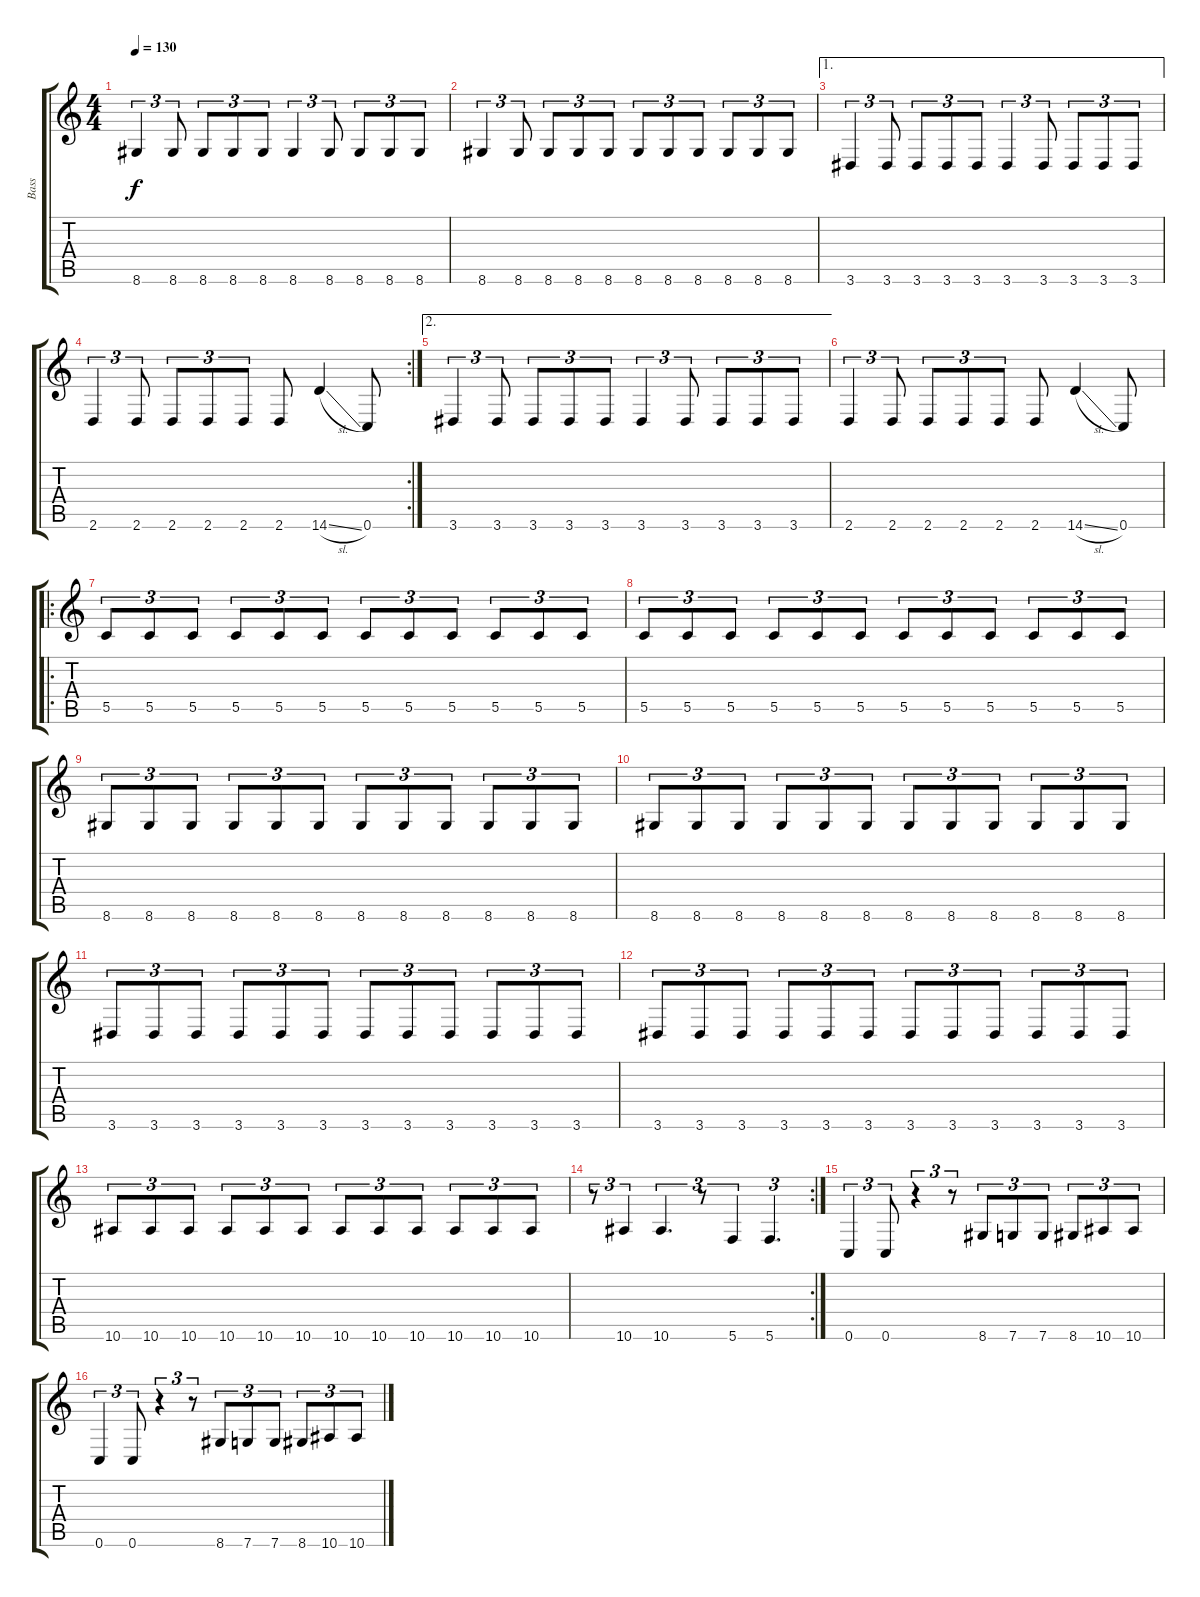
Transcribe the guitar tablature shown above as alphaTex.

\track ("Bass" "Bass") {instrument slapbass1}
\staff {score tabs}
\tuning (D4 A3 F3 C3 G2 C2) {hide}
\ts (4 4)
\tempo 130
\clef g2
\ks c
8.6.4{tu (3 2) dy f} 8.6.8{tu (3 2)} 8.6.8{tu (3 2)} 8.6.8{tu (3 2)} 8.6.8{tu (3 2)} 8.6.4{tu (3 2)} 8.6.8{tu (3 2)} 8.6.8{tu (3 2)} 8.6.8{tu (3 2)} 8.6.8{tu (3 2)} |
8.6.4{tu (3 2)} 8.6.8{tu (3 2)} 8.6.8{tu (3 2)} 8.6.8{tu (3 2)} 8.6.8{tu (3 2)} 8.6.8{tu (3 2)} 8.6.8{tu (3 2)} 8.6.8{tu (3 2)} 8.6.8{tu (3 2)} 8.6.8{tu (3 2)} 8.6.8{tu (3 2)} |
\ae 1
3.6.4{tu (3 2)} 3.6.8{tu (3 2)} 3.6.8{tu (3 2)} 3.6.8{tu (3 2)} 3.6.8{tu (3 2)} 3.6.4{tu (3 2)} 3.6.8{tu (3 2)} 3.6.8{tu (3 2)} 3.6.8{tu (3 2)} 3.6.8{tu (3 2)} |
\rc 2
2.6.4{tu (3 2)} 2.6.8{tu (3 2)} 2.6.8{tu (3 2)} 2.6.8{tu (3 2)} 2.6.8{tu (3 2)} 2.6.8 14.6{sl}.4 0.6.8 |
\ae 2
3.6.4{tu (3 2)} 3.6.8{tu (3 2)} 3.6.8{tu (3 2)} 3.6.8{tu (3 2)} 3.6.8{tu (3 2)} 3.6.4{tu (3 2)} 3.6.8{tu (3 2)} 3.6.8{tu (3 2)} 3.6.8{tu (3 2)} 3.6.8{tu (3 2)} |
2.6.4{tu (3 2)} 2.6.8{tu (3 2)} 2.6.8{tu (3 2)} 2.6.8{tu (3 2)} 2.6.8{tu (3 2)} 2.6.8 14.6{sl}.4 0.6.8 |
\ro
5.5.8{tu (3 2)} 5.5.8{tu (3 2)} 5.5.8{tu (3 2)} 5.5.8{tu (3 2)} 5.5.8{tu (3 2)} 5.5.8{tu (3 2)} 5.5.8{tu (3 2)} 5.5.8{tu (3 2)} 5.5.8{tu (3 2)} 5.5.8{tu (3 2)} 5.5.8{tu (3 2)} 5.5.8{tu (3 2)} |
5.5.8{tu (3 2)} 5.5.8{tu (3 2)} 5.5.8{tu (3 2)} 5.5.8{tu (3 2)} 5.5.8{tu (3 2)} 5.5.8{tu (3 2)} 5.5.8{tu (3 2)} 5.5.8{tu (3 2)} 5.5.8{tu (3 2)} 5.5.8{tu (3 2)} 5.5.8{tu (3 2)} 5.5.8{tu (3 2)} |
8.6.8{tu (3 2)} 8.6.8{tu (3 2)} 8.6.8{tu (3 2)} 8.6.8{tu (3 2)} 8.6.8{tu (3 2)} 8.6.8{tu (3 2)} 8.6.8{tu (3 2)} 8.6.8{tu (3 2)} 8.6.8{tu (3 2)} 8.6.8{tu (3 2)} 8.6.8{tu (3 2)} 8.6.8{tu (3 2)} |
8.6.8{tu (3 2)} 8.6.8{tu (3 2)} 8.6.8{tu (3 2)} 8.6.8{tu (3 2)} 8.6.8{tu (3 2)} 8.6.8{tu (3 2)} 8.6.8{tu (3 2)} 8.6.8{tu (3 2)} 8.6.8{tu (3 2)} 8.6.8{tu (3 2)} 8.6.8{tu (3 2)} 8.6.8{tu (3 2)} |
3.6.8{tu (3 2)} 3.6.8{tu (3 2)} 3.6.8{tu (3 2)} 3.6.8{tu (3 2)} 3.6.8{tu (3 2)} 3.6.8{tu (3 2)} 3.6.8{tu (3 2)} 3.6.8{tu (3 2)} 3.6.8{tu (3 2)} 3.6.8{tu (3 2)} 3.6.8{tu (3 2)} 3.6.8{tu (3 2)} |
3.6.8{tu (3 2)} 3.6.8{tu (3 2)} 3.6.8{tu (3 2)} 3.6.8{tu (3 2)} 3.6.8{tu (3 2)} 3.6.8{tu (3 2)} 3.6.8{tu (3 2)} 3.6.8{tu (3 2)} 3.6.8{tu (3 2)} 3.6.8{tu (3 2)} 3.6.8{tu (3 2)} 3.6.8{tu (3 2)} |
10.6.8{tu (3 2)} 10.6.8{tu (3 2)} 10.6.8{tu (3 2)} 10.6.8{tu (3 2)} 10.6.8{tu (3 2)} 10.6.8{tu (3 2)} 10.6.8{tu (3 2)} 10.6.8{tu (3 2)} 10.6.8{tu (3 2)} 10.6.8{tu (3 2)} 10.6.8{tu (3 2)} 10.6.8{tu (3 2)} |
\rc 2
r.8{tu (3 2)} 10.6.4{tu (3 2)} 10.6.4{d tu (3 2)} r.8{tu (3 2)} 5.6.4{tu (3 2)} 5.6.4{d tu (3 2)} |
0.6.4{tu (3 2)} 0.6.8{tu (3 2)} r.4{tu (3 2)} r.8{tu (3 2)} 8.6.8{tu (3 2)} 7.6.8{tu (3 2)} 7.6.8{tu (3 2)} 8.6.8{tu (3 2)} 10.6.8{tu (3 2)} 10.6.8{tu (3 2)} |
0.6.4{tu (3 2)} 0.6.8{tu (3 2)} r.4{tu (3 2)} r.8{tu (3 2)} 8.6.8{tu (3 2)} 7.6.8{tu (3 2)} 7.6.8{tu (3 2)} 8.6.8{tu (3 2)} 10.6.8{tu (3 2)} 10.6.8{tu (3 2)}
